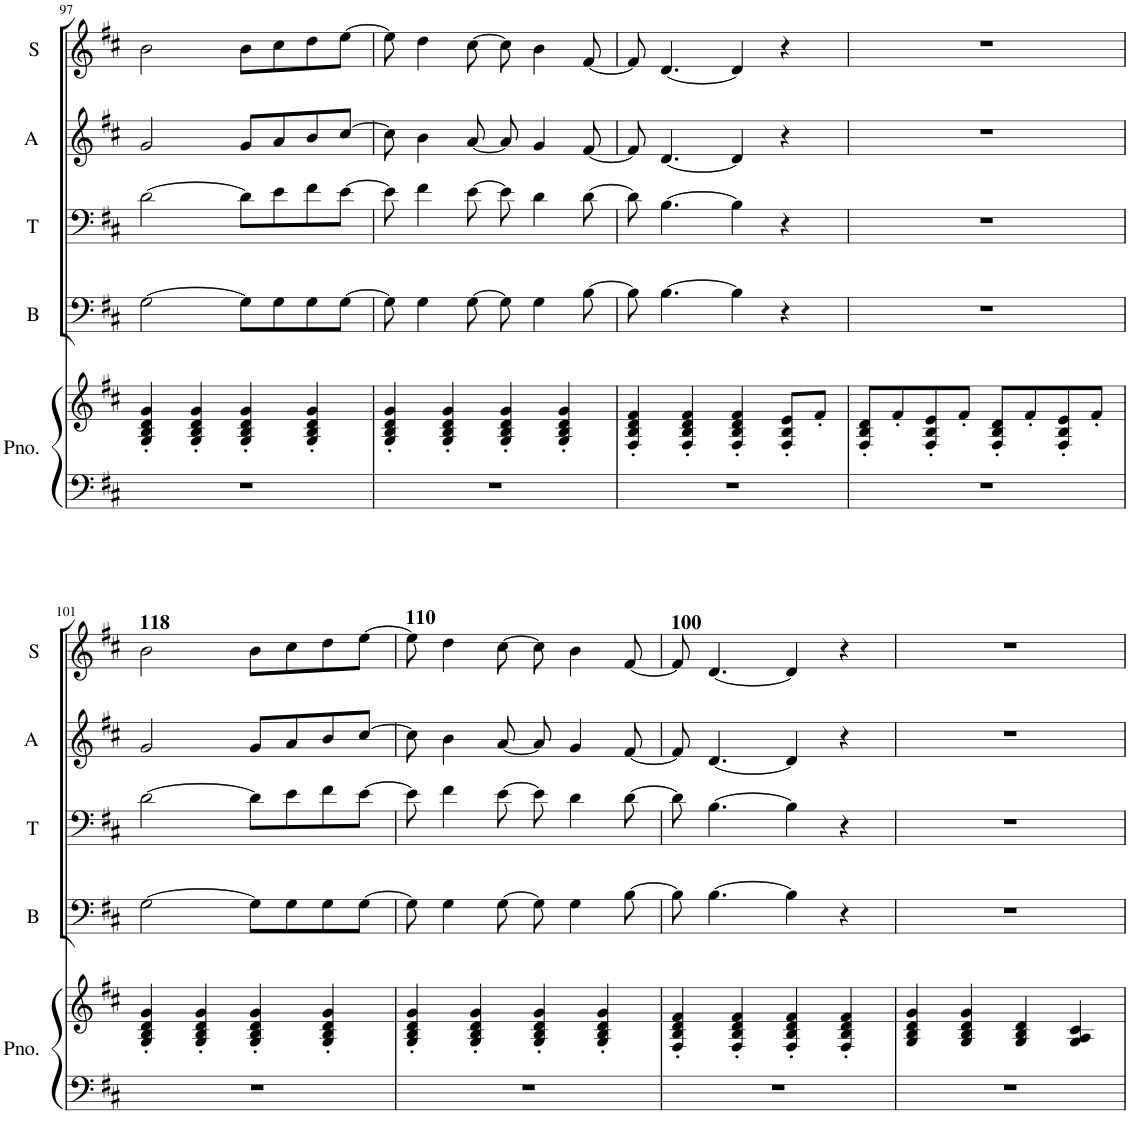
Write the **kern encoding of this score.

**kern	**kern	**kern	**kern	**kern	**kern
*part5	*part5	*part4	*part3	*part2	*part1
*staff6	*staff5	*staff4	*staff3	*staff2	*staff1
*I"Piano	*	*I"Bass	*I"Tenor	*I"Alto	*I"Soprano
*I'Pno.	*	*I'B	*I'T	*I'A	*I'S
!!LO:PB:g=z
*clefF4	*clefG2	*clefF4	*clefF4	*clefG2	*clefG2
*k[f#c#]	*k[f#c#]	*k[f#c#]	*k[f#c#]	*k[f#c#]	*k[f#c#]
*M4/4	*M4/4	*M4/4	*M4/4	*M4/4	*M4/4
=97	=97	=97	=97	=97	=97
1r	4G/' 4B/' 4d/' 4g/'	[2G\	[2d\	2g/	2b\
.	4G/' 4B/' 4d/' 4g/'	.	.	.	.
.	4G/' 4B/' 4d/' 4g/'	8G\L]	8d\L]	8g/L	8b\L
.	.	8G\	8e\	8a/	8cc#\
.	4G/' 4B/' 4d/' 4g/'	8G\	8f#\	8b/	8dd\
.	.	[8G\J	[8e\J	[8cc#/J	[8ee\J
=98	=98	=98	=98	=98	=98
1r	4G/' 4B/' 4d/' 4g/'	8G\]	8e\]	8cc#\]	8ee\]
.	.	4G\	4f#\	4b\	4dd\
.	4G/' 4B/' 4d/' 4g/'	.	.	.	.
.	.	[8G\	[8e\	[8a/	[8cc#\
.	4G/' 4B/' 4d/' 4g/'	8G\]	8e\]	8a/]	8cc#\]
.	.	4G\	4d\	4g/	4b\
.	4G/' 4B/' 4d/' 4g/'	.	.	.	.
.	.	[8B\	[8d\	[8f#/	[8f#/
=99	=99	=99	=99	=99	=99
1r	4F#/' 4B/' 4d/' 4f#/'	8B\]	8d\]	8f#/]	8f#/]
.	.	[4.B\	[4.B\	[4.d/	[4.d/
.	4F#/' 4B/' 4d/' 4f#/'	.	.	.	.
.	4F#/' 4B/' 4d/' 4f#/'	4B\]	4B\]	4d/]	4d/]
.	8F#/' 8B/' 8e/'L	4r	4r	4r	4r
.	8f#'/J	.	.	.	.
=100	=100	=100	=100	=100	=100
1r	8F#/' 8B/' 8d/'L	1r	1r	1r	1r
.	8f#'/	.	.	.	.
.	8F#/' 8B/' 8e/'	.	.	.	.
.	8f#'/J	.	.	.	.
.	8F#/' 8B/' 8d/'L	.	.	.	.
.	8f#'/	.	.	.	.
.	8F#/' 8B/' 8e/'	.	.	.	.
.	8f#'/J	.	.	.	.
!!LO:LB:g=z
=101	=101	=101	=101	=101	=101
!	!	!	!	!	!LO:TX:a:B:t=118
1r	4G/' 4B/' 4d/' 4g/'	[2G\	[2d\	2g/	2b\
.	4G/' 4B/' 4d/' 4g/'	.	.	.	.
.	4G/' 4B/' 4d/' 4g/'	8G\L]	8d\L]	8g/L	8b\L
.	.	8G\	8e\	8a/	8cc#\
.	4G/' 4B/' 4d/' 4g/'	8G\	8f#\	8b/	8dd\
.	.	[8G\J	[8e\J	[8cc#/J	[8ee\J
=102	=102	=102	=102	=102	=102
!	!	!	!	!	!LO:TX:a:B:t=110
1r	4G/' 4B/' 4d/' 4g/'	8G\]	8e\]	8cc#\]	8ee\]
.	.	4G\	4f#\	4b\	4dd\
.	4G/' 4B/' 4d/' 4g/'	.	.	.	.
.	.	[8G\	[8e\	[8a/	[8cc#\
.	4G/' 4B/' 4d/' 4g/'	8G\]	8e\]	8a/]	8cc#\]
.	.	4G\	4d\	4g/	4b\
.	4G/' 4B/' 4d/' 4g/'	.	.	.	.
.	.	[8B\	[8d\	[8f#/	[8f#/
=103	=103	=103	=103	=103	=103
!	!	!	!	!	!LO:TX:a:B:t=100
1r	4F#/' 4B/' 4d/' 4f#/'	8B\]	8d\]	8f#/]	8f#/]
.	.	[4.B\	[4.B\	[4.d/	[4.d/
.	4F#/' 4B/' 4d/' 4f#/'	.	.	.	.
.	4F#/' 4B/' 4d/' 4f#/'	4B\]	4B\]	4d/]	4d/]
.	4F#/' 4B/' 4d/' 4f#/'	4r	4r	4r	4r
=104	=104	=104	=104	=104	=104
1r	4G/ 4B/ 4d/ 4g/	1r	1r	1r	1r
.	4G/ 4B/ 4d/ 4g/	.	.	.	.
.	4G/ 4B/ 4d/	.	.	.	.
.	4G/ 4A/ 4c#/	.	.	.	.
=	=	=	=	=	=
*-	*-	*-	*-	*-	*-
